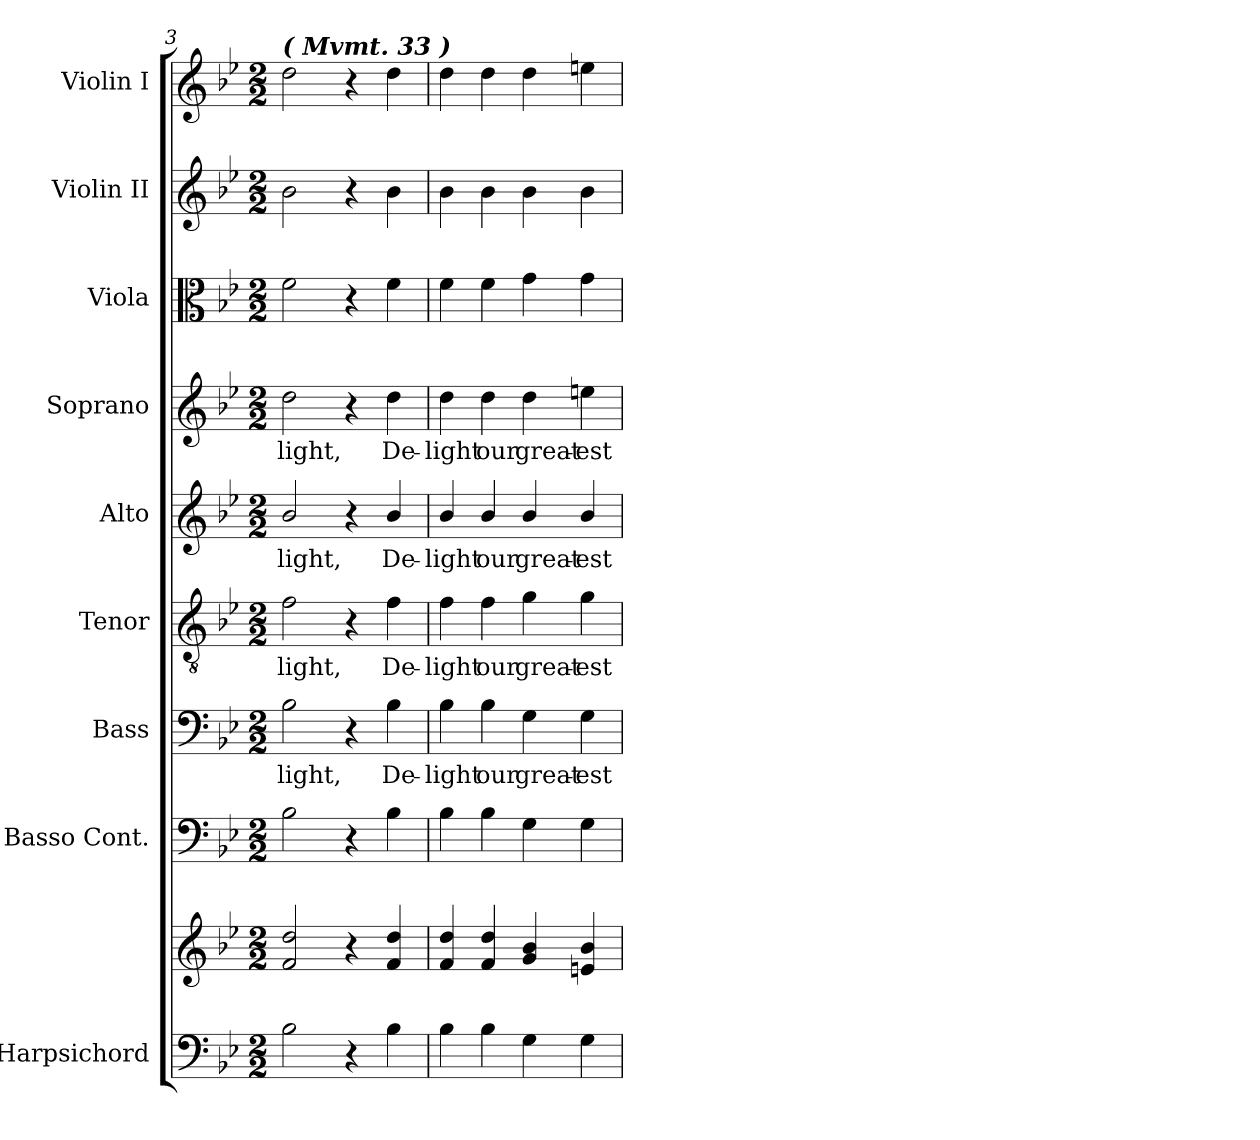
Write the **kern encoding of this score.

**kern	**kern	**kern	**kern	**text	**kern	**text	**kern	**text	**kern	**text	**kern	**kern	**kern
*part9	*part9	*part8	*part7	*part7	*part6	*part6	*part5	*part5	*part4	*part4	*part3	*part2	*part1
*staff10	*staff9	*staff8	*staff7	*staff7	*staff6	*staff6	*staff5	*staff5	*staff4	*staff4	*staff3	*staff2	*staff1
*I"Harpsichord	*	*I"Basso Cont.	*I"Bass	*	*I"Tenor	*	*I"Alto	*	*I"Soprano	*	*I"Viola	*I"Violin II	*I"Violin I
*I'Hpsd.	*	*	*I'B.	*	*I'T.	*	*I'A.	*	*I'S.	*	*	*	*
*clefF4	*clefG2	*clefF4	*clefF4	*	*clefGv2	*	*clefG2	*	*clefG2	*	*clefC3	*clefG2	*clefG2
*	*	*	*	*	*ITrd7c12	*	*	*	*	*	*	*	*
*k[b-e-]	*k[b-e-]	*k[b-e-]	*k[b-e-]	*	*k[b-e-]	*	*k[b-e-]	*	*k[b-e-]	*	*k[b-e-]	*k[b-e-]	*k[b-e-]
*B-:	*B-:	*B-:	*B-:	*	*B-:	*	*B-:	*	*B-:	*	*B-:	*B-:	*B-:
*M2/2	*M2/2	*M2/2	*M2/2	*	*M2/2	*	*M2/2	*	*M2/2	*	*M2/2	*M2/2	*M2/2
=3	=3	=3	=3	=3	=3	=3	=3	=3	=3	=3	=3	=3	=3
!	!	!	!	!LO:LY:b:color=#000000	!	!	!	!	!	!	!	!	!
!	!	!	!	!	!	!LO:LY:b:color=#000000	!	!	!	!	!	!	!
!	!	!	!	!	!	!	!	!LO:LY:b:color=#000000	!	!	!	!	!
!	!	!	!	!	!	!	!	!	!	!	!	!	!LO:TX:a:Bi:t=( Mvmt. 33 )
!	!	!	!	!	!	!	!	!	!	!LO:LY:b:color=#000000	!	!	!
2B-i\	2fi/ 2ddi	2B-i\	2B-i\	-light,	2Fi\	-light,	2b-i/	-light,	2ddi\	-light,	2fi\	2b-i\	2ddi\
4r	4r	4r	4r	.	4r	.	4r	.	4r	.	4r	4r	4r
!	!	!	!	!LO:LY:b:color=#000000	!	!	!	!	!	!	!	!	!
!	!	!	!	!	!	!LO:LY:b:color=#000000	!	!	!	!	!	!	!
!	!	!	!	!	!	!	!	!LO:LY:b:color=#000000	!	!	!	!	!
!	!	!	!	!	!	!	!	!	!	!LO:LY:b:color=#000000	!	!	!
4B-i\	4fi/ 4ddi	4B-i\	4B-i\	De-	4Fi\	De-	4b-i/	De-	4ddi\	De-	4fi\	4b-i\	4ddi\
=4	=4	=4	=4	=4	=4	=4	=4	=4	=4	=4	=4	=4	=4
!	!	!	!	!LO:LY:b:color=#000000	!	!	!	!	!	!	!	!	!
!	!	!	!	!	!	!LO:LY:b:color=#000000	!	!	!	!	!	!	!
!	!	!	!	!	!	!	!	!LO:LY:b:color=#000000	!	!	!	!	!
!	!	!	!	!	!	!	!	!	!	!LO:LY:b:color=#000000	!	!	!
4B-i\	4fi/ 4ddi	4B-i\	4B-i\	-light	4Fi\	-light	4b-i/	-light	4ddi\	-light	4fi\	4b-i\	4ddi\
!	!	!	!	!LO:LY:b:color=#000000	!	!	!	!	!	!	!	!	!
!	!	!	!	!	!	!LO:LY:b:color=#000000	!	!	!	!	!	!	!
!	!	!	!	!	!	!	!	!LO:LY:b:color=#000000	!	!	!	!	!
!	!	!	!	!	!	!	!	!	!	!LO:LY:b:color=#000000	!	!	!
4B-i\	4fi/ 4ddi	4B-i\	4B-i\	our	4Fi\	our	4b-i/	our	4ddi\	our	4fi\	4b-i\	4ddi\
!	!	!	!	!LO:LY:b:color=#000000	!	!	!	!	!	!	!	!	!
!	!	!	!	!	!	!LO:LY:b:color=#000000	!	!	!	!	!	!	!
!	!	!	!	!	!	!	!	!LO:LY:b:color=#000000	!	!	!	!	!
!	!	!	!	!	!	!	!	!	!	!LO:LY:b:color=#000000	!	!	!
4Gi\	4gi/ 4b-i	4Gi\	4Gi\	great-	4Gi\	great-	4b-i/	great-	4ddi\	great-	4gi\	4b-i\	4ddi\
!	!	!	!	!LO:LY:b:color=#000000	!	!	!	!	!	!	!	!	!
!	!	!	!	!	!	!LO:LY:b:color=#000000	!	!	!	!	!	!	!
!	!	!	!	!	!	!	!	!LO:LY:b:color=#000000	!	!	!	!	!
!	!	!	!	!	!	!	!	!	!	!LO:LY:b:color=#000000	!	!	!
4Gi\	4eni/ 4b-i	4Gi\	4Gi\	-est	4Gi\	-est	4b-i/	-est	4eeni\	-est	4gi\	4b-i\	4eeni\
=	=	=	=	=	=	=	=	=	=	=	=	=	=
*-	*-	*-	*-	*-	*-	*-	*-	*-	*-	*-	*-	*-	*-
